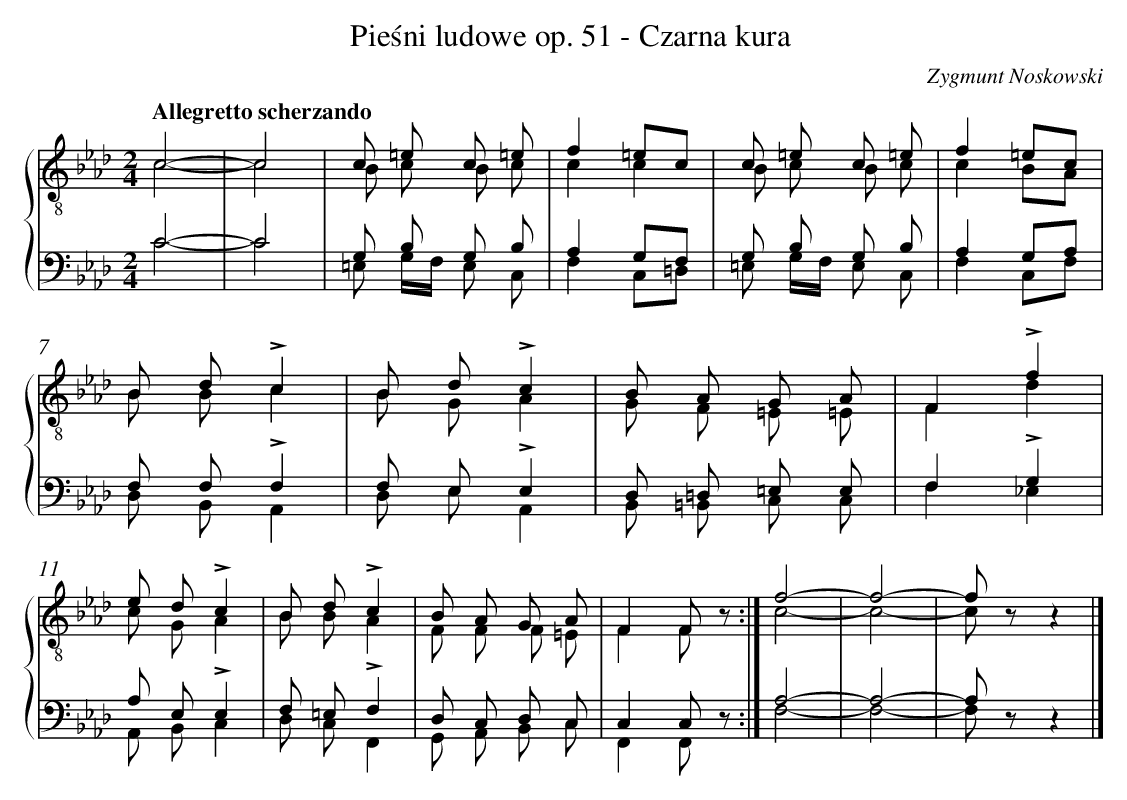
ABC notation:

X:1
T: Pieśni ludowe op. 51 - Czarna kura
C: Zygmunt Noskowski
L: 1/8
M: 2/4
Q: "Allegretto scherzando"
%%staves {1 2}
V: 1 clef=treble-8
V: 2 clef=bass
K: Ab
[V:1] c4- & c4- |
[V:2] C4- & C4- |
[V:1] c4 & c4 |
[V:2] C4 & C4 |
[V:1] c =e c =e & B c B c |
[V:2] G, B, G, B, & =E, G,/F,/ E, C, |
[V:1] f2=ec & c2c2 |
[V:2] A,2G,F, & F,2C,=D, |
[V:1] c =e c =e & B c B c |
[V:2] G, B, G, B, & =E, G,/F,/ E, C, |
[V:1] f2=ec & c2BA |
[V:2] A,2G,A, & F,2C,F, |
[V:1] B d!accent!c2 & B Bc2 |
[V:2] F, F,!accent!F,2 & D, B,,A,,2 |
[V:1] B d!accent!c2 & B GA2 |
[V:2] F, E,!accent!E,2 & D, E,A,,2 |
[V:1] B A G A & G F =E =E |
[V:2] D, =D, =E, E, & B,, =B,, C, C, |
[V:1] F2!accent!f2 & F2d2 |
[V:2] F,2!accent!G,2 & F,2_E,2 |
[V:1] e d!accent!c2 & c GA2 |
[V:2] A, E,!accent!E,2 & A,, B,,C,2 |
[V:1] B d!accent!c2 & B BA2 |
[V:2] F, =E,!accent!F,2 & D, C,F,,2 |
[V:1] B A G A & F F F =E |
[V:2] D, C, D, C, & G,, A,, B,, C, |
[V:1] F2F z & F2F x :|]
[V:2] C,2C, z & F,,2F,, x :|]
[V:1] f4- & c4- |
[V:2] A,4- & F,4- |
[V:1] f4- & c4- |
[V:2] A,4- & F,4- |
[V:1] f zz2 & c xx2 |]
[V:2] A, zz2 & F, xx2 |]
